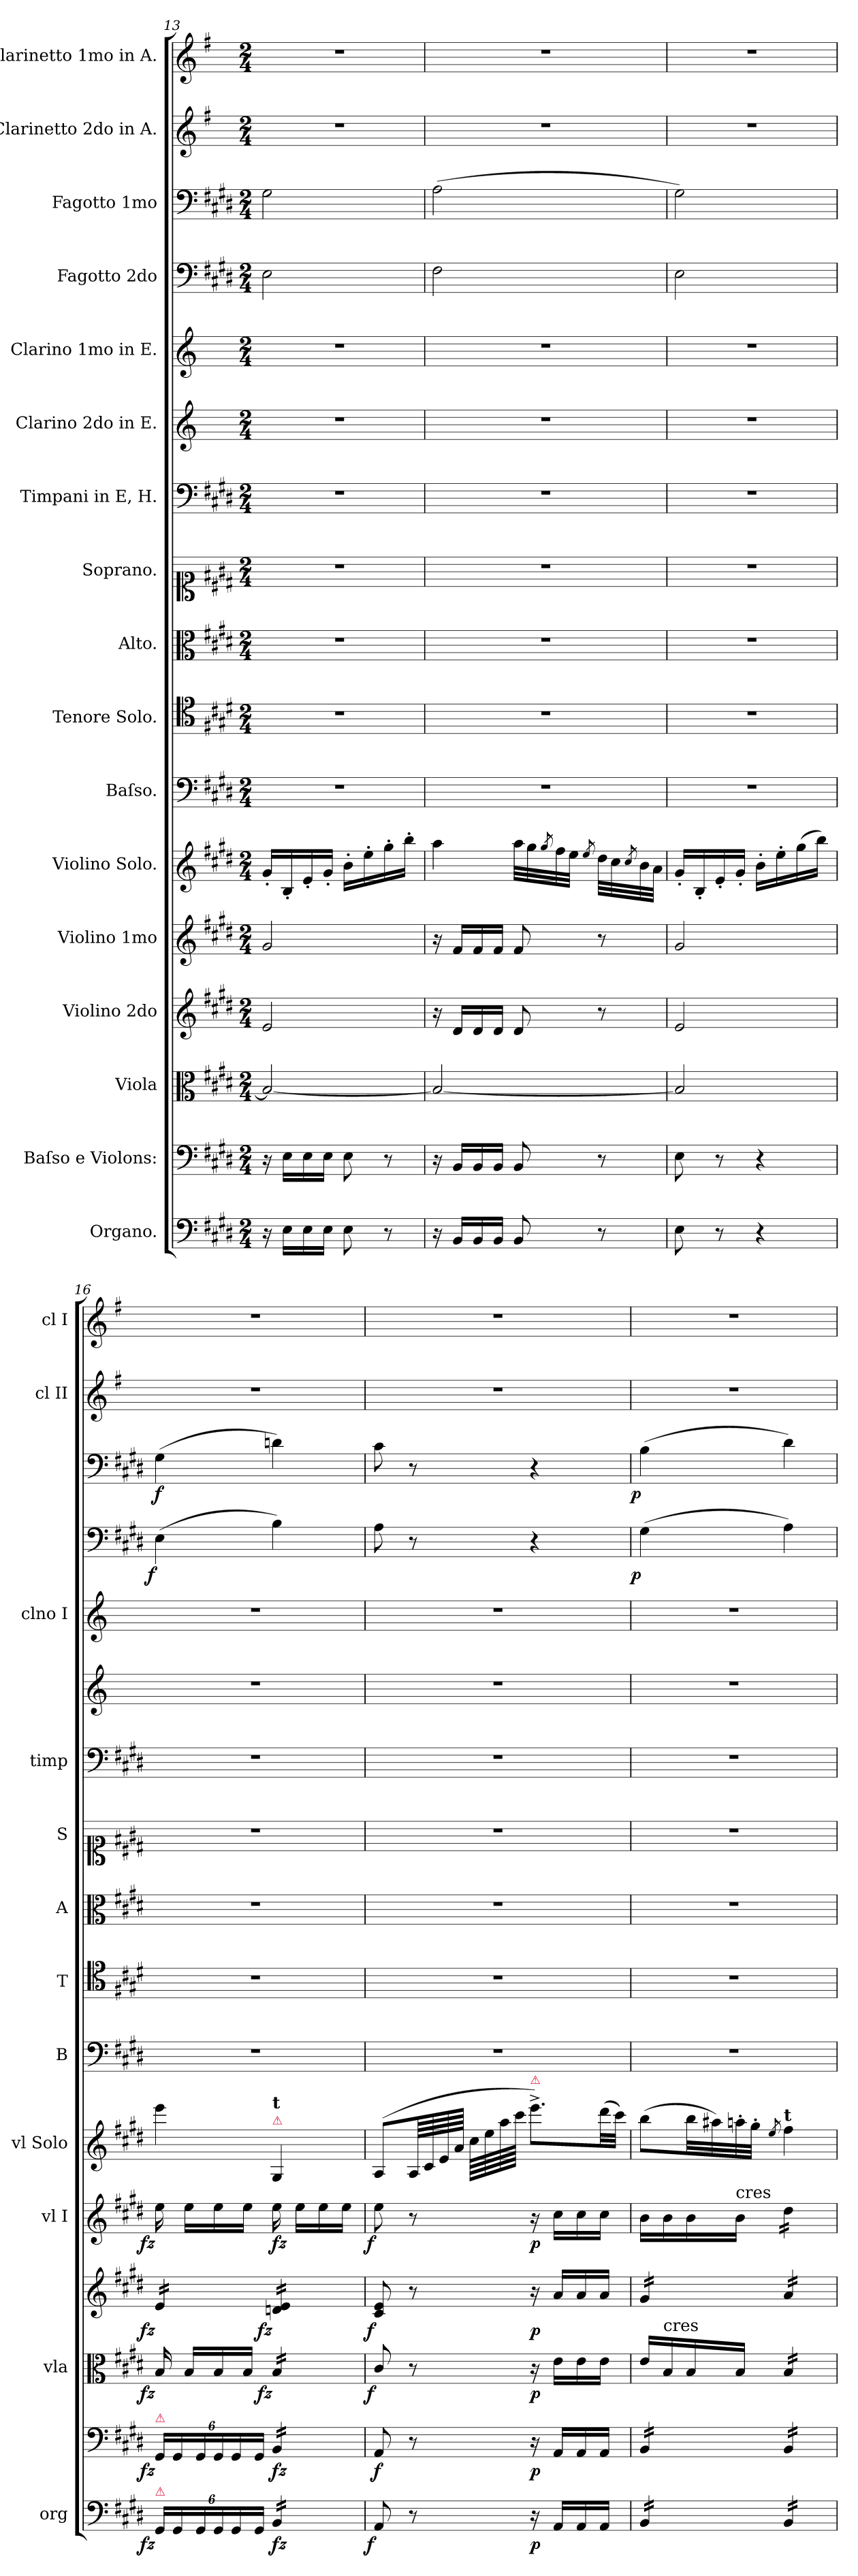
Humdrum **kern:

**kern	**dynam	**kern	**dynam	**kern	**dynam	**kern	**dynam	**kern	**dynam	**kern	**kern	**kern	**kern	**kern	**kern	**kern	**kern	**kern	**dynam	**kern	**dynam	**kern	**kern
*part17	*part17	*part16	*part16	*part15	*part15	*part14	*part14	*part13	*part13	*part12	*part11	*part10	*part9	*part8	*part7	*part6	*part5	*part4	*part4	*part3	*part3	*part2	*part1
*staff17	*staff17	*staff16	*staff16	*staff15	*staff15	*staff14	*staff14	*staff13	*staff13	*staff12	*staff11	*staff10	*staff9	*staff8	*staff7	*staff6	*staff5	*staff4	*staff4	*staff3	*staff3	*staff2	*staff1
*I"Organo.	*	*I"Baſso e Violons:	*	*I"Viola	*	*I"Violino 2do	*	*I"Violino 1mo	*	*I"Violino Solo.	*I"Baſso.	*I"Tenore Solo.	*I"Alto.	*I"Soprano.	*I"Timpani in E, H.	*I"Clarino 2do in E.	*I"Clarino 1mo in E.	*I"Fagotto 2do	*	*I"Fagotto 1mo	*	*I"Clarinetto 2do in A.	*I"Clarinetto 1mo in A.
*I'org	*	*	*	*I'vla	*	*	*	*I'vl I	*	*I'vl Solo	*I'B	*I'T	*I'A	*I'S	*I'timp	*	*I'clno I	*	*	*	*	*I'cl II	*I'cl I
*clefF4	*	*clefF4	*	*clefC3	*	*clefG2	*	*clefG2	*	*clefG2	*clefF4	*clefC4	*clefC3	*clefC1	*clefF4	*clefG2	*clefG2	*clefF4	*	*clefF4	*	*clefG2	*clefG2
*	*	*	*	*	*	*	*	*	*	*	*	*	*	*	*	*ITrd-2c-4	*ITrd-2c-4	*	*	*	*	*ITrd2c3	*ITrd2c3
*k[f#c#g#d#]	*	*k[f#c#g#d#]	*	*k[f#c#g#d#]	*	*k[f#c#g#d#]	*	*k[f#c#g#d#]	*	*k[f#c#g#d#]	*k[f#c#g#d#]	*k[f#c#g#d#]	*k[f#c#g#d#]	*k[f#c#g#d#]	*k[f#c#g#d#]	*k[f#c#g#d#]	*k[f#c#g#d#]	*k[f#c#g#d#]	*	*k[f#c#g#d#]	*	*k[f#c#g#d#]	*k[f#c#g#d#]
*M2/4	*	*M2/4	*	*M2/4	*	*M2/4	*	*M2/4	*	*M2/4	*M2/4	*M2/4	*M2/4	*M2/4	*M2/4	*M2/4	*M2/4	*M2/4	*	*M2/4	*	*M2/4	*M2/4
=13	=13	=13	=13	=13	=13	=13	=13	=13	=13	=13	=13	=13	=13	=13	=13	=13	=13	=13	=13	=13	=13	=13	=13
16r	.	16r	.	2B/_>	.	2e/	.	2g#/	.	16g#'/LL	2r	2r	2r	2r	2r	2r	2r	2E\	.	2G#\	.	2r	2r
16E\LL	.	16E\LL	.	.	.	.	.	.	.	16B'/	.	.	.	.	.	.	.	.	.	.	.	.	.
16E\	.	16E\	.	.	.	.	.	.	.	16e'/	.	.	.	.	.	.	.	.	.	.	.	.	.
16E\JJ	.	16E\JJ	.	.	.	.	.	.	.	16g#'/JJ	.	.	.	.	.	.	.	.	.	.	.	.	.
8E\	.	8E\	.	.	.	.	.	.	.	16b'\LL	.	.	.	.	.	.	.	.	.	.	.	.	.
.	.	.	.	.	.	.	.	.	.	16ee'\	.	.	.	.	.	.	.	.	.	.	.	.	.
8r	.	8r	.	.	.	.	.	.	.	16gg#'\	.	.	.	.	.	.	.	.	.	.	.	.	.
.	.	.	.	.	.	.	.	.	.	16bb'\JJ	.	.	.	.	.	.	.	.	.	.	.	.	.
=14	=14	=14	=14	=14	=14	=14	=14	=14	=14	=14	=14	=14	=14	=14	=14	=14	=14	=14	=14	=14	=14	=14	=14
16r	.	16r	.	2B/_	.	16r	.	16r	.	4aa\	2r	2r	2r	2r	2r	2r	2r	2F#\	.	(2A\	.	2r	2r
16BB/LL	.	16BB/LL	.	.	.	16d#/LL	.	16f#/LL	.	.	.	.	.	.	.	.	.	.	.	.	.	.	.
16BB/	.	16BB/	.	.	.	16d#/	.	16f#/	.	.	.	.	.	.	.	.	.	.	.	.	.	.	.
16BB/JJ	.	16BB/JJ	.	.	.	16d#/JJ	.	16f#/JJ	.	.	.	.	.	.	.	.	.	.	.	.	.	.	.
8BB/	.	8BB/	.	.	.	8d#/	.	8f#/	.	32aa\LLL	.	.	.	.	.	.	.	.	.	.	.	.	.
.	.	.	.	.	.	.	.	.	.	32gg#\	.	.	.	.	.	.	.	.	.	.	.	.	.
.	.	.	.	.	.	.	.	.	.	8qgg#/	.	.	.	.	.	.	.	.	.	.	.	.	.
.	.	.	.	.	.	.	.	.	.	32ff#\	.	.	.	.	.	.	.	.	.	.	.	.	.
.	.	.	.	.	.	.	.	.	.	32ee\JJJ	.	.	.	.	.	.	.	.	.	.	.	.	.
.	.	.	.	.	.	.	.	.	.	8qee/	.	.	.	.	.	.	.	.	.	.	.	.	.
8r	.	8r	.	.	.	8r	.	8r	.	32dd#\LLL	.	.	.	.	.	.	.	.	.	.	.	.	.
.	.	.	.	.	.	.	.	.	.	32cc#\	.	.	.	.	.	.	.	.	.	.	.	.	.
.	.	.	.	.	.	.	.	.	.	8qcc#/	.	.	.	.	.	.	.	.	.	.	.	.	.
.	.	.	.	.	.	.	.	.	.	32b\	.	.	.	.	.	.	.	.	.	.	.	.	.
.	.	.	.	.	.	.	.	.	.	32a\JJJ	.	.	.	.	.	.	.	.	.	.	.	.	.
=15	=15	=15	=15	=15	=15	=15	=15	=15	=15	=15	=15	=15	=15	=15	=15	=15	=15	=15	=15	=15	=15	=15	=15
8E\	.	8E\	.	2B/]	.	2e/	.	2g#/	.	16g#'/LL	2r	2r	2r	2r	2r	2r	2r	2E\	.	2G#\)	.	2r	2r
.	.	.	.	.	.	.	.	.	.	16B'/	.	.	.	.	.	.	.	.	.	.	.	.	.
8r	.	8r	.	.	.	.	.	.	.	16e'/	.	.	.	.	.	.	.	.	.	.	.	.	.
.	.	.	.	.	.	.	.	.	.	16g#'/JJ	.	.	.	.	.	.	.	.	.	.	.	.	.
4r	.	4r	.	.	.	.	.	.	.	16b'\LL	.	.	.	.	.	.	.	.	.	.	.	.	.
.	.	.	.	.	.	.	.	.	.	16ee'\	.	.	.	.	.	.	.	.	.	.	.	.	.
.	.	.	.	.	.	.	.	.	.	(16gg#\	.	.	.	.	.	.	.	.	.	.	.	.	.
.	.	.	.	.	.	.	.	.	.	16bb\JJ)	.	.	.	.	.	.	.	.	.	.	.	.	.
=16	=16	=16	=16	=16	=16	=16	=16	=16	=16	=16	=16	=16	=16	=16	=16	=16	=16	=16	=16	=16	=16	=16	=16
!	!	!LO:TX:a:color=crimson:t=⚠	!	!	!	!	!	!	!	!	!	!	!	!	!	!	!	!	!	!	!	!	!
!LO:TX:a:color=crimson:t=⚠	!	!	!	!	!	!	!	!	!	!	!	!	!	!	!	!	!	!	!	!	!	!	!
!	!LO:DY:rj	!	!LO:DY:rj	!	!LO:DY:rj	!	!LO:DY:rj	!	!LO:DY:rj	!	!	!	!	!	!	!	!	!	!LO:DY:rj	!	!	!	!
*	*	*	*	*	*	*tremolo	*	*	*	*	*	*	*	*	*	*	*	*	*	*	*	*	*
24GG#/LL	fz	24GG#/LL	fz	16B/	fz	16e/LL	fz	16ee\	fz	4eee\	2r	2r	2r	2r	2r	2r	2r	(4E\	f	(4G#\	f	2r	2r
24GG#/	.	24GG#/	.	.	.	.	.	.	.	.	.	.	.	.	.	.	.	.	.	.	.	.	.
.	.	.	.	16B/LL	.	16e/	.	16ee\LL	.	.	.	.	.	.	.	.	.	.	.	.	.	.	.
24GG#/	.	24GG#/	.	.	.	.	.	.	.	.	.	.	.	.	.	.	.	.	.	.	.	.	.
24GG#/	.	24GG#/	.	16B/	.	16e/	.	16ee\	.	.	.	.	.	.	.	.	.	.	.	.	.	.	.
24GG#/	.	24GG#/	.	.	.	.	.	.	.	.	.	.	.	.	.	.	.	.	.	.	.	.	.
.	.	.	.	16B/JJ	.	16e/JJ	.	16ee\JJ	.	.	.	.	.	.	.	.	.	.	.	.	.	.	.
24GG#/JJ	.	24GG#/JJ	.	.	.	.	.	.	.	.	.	.	.	.	.	.	.	.	.	.	.	.	.
!	!	!	!	!	!	!	!	!	!	!LO:TX:a:color=crimson:t=⚠	!	!	!	!	!	!	!	!	!	!	!	!	!
!	!	!	!	!	!	!	!	!	!	!LO:TX:a:B:t=t	!	!	!	!	!	!	!	!	!	!	!	!	!
!	!	!	!	!	!LO:DY:rj	!	!LO:DY:rj	!	!	!	!	!	!	!	!	!	!	!	!	!	!	!	!
*tremolo	*	*	*	*	*	*	*	*	*	*	*	*	*	*	*	*	*	*	*	*	*	*	*
*	*	*tremolo	*	*	*	*	*	*	*	*	*	*	*	*	*	*	*	*	*	*	*	*	*
*	*	*	*	*tremolo	*	*	*	*	*	*	*	*	*	*	*	*	*	*	*	*	*	*	*
16BB/LL	fz	16BB/LL	fz	16B/LL	fz	16dn/ 16e/LL	fz	16ee\	fz	4G#/	.	.	.	.	.	.	.	4B\)	.	4dn\)	.	.	.
16BB/	.	16BB/	.	16B/	.	16dn/ 16e/	.	16ee\LL	.	.	.	.	.	.	.	.	.	.	.	.	.	.	.
16BB/	.	16BB/	.	16B/	.	16dn/ 16e/	.	16ee\	.	.	.	.	.	.	.	.	.	.	.	.	.	.	.
16BB/JJ	.	16BB/JJ	.	16B/JJ	.	16dn/ 16e/JJ	.	16ee\JJ	.	.	.	.	.	.	.	.	.	.	.	.	.	.	.
*	*	*	*	*	*	*Xtremolo	*	*	*	*	*	*	*	*	*	*	*	*	*	*	*	*	*
*	*	*	*	*Xtremolo	*	*	*	*	*	*	*	*	*	*	*	*	*	*	*	*	*	*	*
*	*	*Xtremolo	*	*	*	*	*	*	*	*	*	*	*	*	*	*	*	*	*	*	*	*	*
*Xtremolo	*	*	*	*	*	*	*	*	*	*	*	*	*	*	*	*	*	*	*	*	*	*	*
=17	=17	=17	=17	=17	=17	=17	=17	=17	=17	=17	=17	=17	=17	=17	=17	=17	=17	=17	=17	=17	=17	=17	=17
!	!LO:DY:rj	!	!	!	!LO:DY:rj	!	!LO:DY:rj	!	!LO:DY:rj	!	!	!	!	!	!	!	!	!	!	!	!	!	!
8AA/	f	8AA/	f	8c#/	f	8c#/ 8e/	f	8ee\	f	(8A/L	2r	2r	2r	2r	2r	2r	2r	8A\	.	8c#\	.	2r	2r
8r	.	8r	.	8r	.	8r	.	8r	.	64A/LLL	.	.	.	.	.	.	.	8r	.	8r	.	.	.
.	.	.	.	.	.	.	.	.	.	64c#/	.	.	.	.	.	.	.	.	.	.	.	.	.
.	.	.	.	.	.	.	.	.	.	64e/	.	.	.	.	.	.	.	.	.	.	.	.	.
.	.	.	.	.	.	.	.	.	.	64a/JJJJ	.	.	.	.	.	.	.	.	.	.	.	.	.
.	.	.	.	.	.	.	.	.	.	64cc#\LLLL	.	.	.	.	.	.	.	.	.	.	.	.	.
.	.	.	.	.	.	.	.	.	.	64ee\	.	.	.	.	.	.	.	.	.	.	.	.	.
.	.	.	.	.	.	.	.	.	.	64aa\	.	.	.	.	.	.	.	.	.	.	.	.	.
.	.	.	.	.	.	.	.	.	.	64ccc#\JJJJ	.	.	.	.	.	.	.	.	.	.	.	.	.
!	!	!	!	!	!	!	!	!	!	!LO:TX:a:color=crimson:t=⚠	!	!	!	!	!	!	!	!	!	!	!	!	!
16r	p	16r	p	16r	p	16r	p	16r	p	8.eee^<\L)	.	.	.	.	.	.	.	4r	.	4r	.	.	.
16AA/LL	.	16AA/LL	.	16e\LL	.	16a/LL	.	16cc#\LL	.	.	.	.	.	.	.	.	.	.	.	.	.	.	.
16AA/	.	16AA/	.	16e\	.	16a/	.	16cc#\	.	.	.	.	.	.	.	.	.	.	.	.	.	.	.
16AA/JJ	.	16AA/JJ	.	16e\JJ	.	16a/JJ	.	16cc#\JJ	.	(32ddd#\LL	.	.	.	.	.	.	.	.	.	.	.	.	.
.	.	.	.	.	.	.	.	.	.	32ccc#\JJJ)	.	.	.	.	.	.	.	.	.	.	.	.	.
=18	=18	=18	=18	=18	=18	=18	=18	=18	=18	=18	=18	=18	=18	=18	=18	=18	=18	=18	=18	=18	=18	=18	=18
!	!	!	!	!	!	!LO:TX:t=cres	!	!	!	!	!	!	!	!	!	!	!	!	!	!	!	!	!
!	!	!	!	!	!	!	!	!	!	!	!	!	!	!	!	!	!	!	!LO:DY:rj	!	!LO:DY:rj	!	!
*tremolo	*	*	*	*	*	*	*	*	*	*	*	*	*	*	*	*	*	*	*	*	*	*	*
*	*	*tremolo	*	*	*	*	*	*	*	*	*	*	*	*	*	*	*	*	*	*	*	*	*
*	*	*	*	*	*	*tremolo	*	*	*	*	*	*	*	*	*	*	*	*	*	*	*	*	*
16BB/LL	.	16BB/LL	.	16e/LL	.	16g#/LL	.	16b\LL	.	(8bb\L	2r	2r	2r	2r	2r	2r	2r	(4G#\	p	(4B\	p	2r	2r
!	!	!	!	!LO:TX:t=cres	!	!	!	!	!	!	!	!	!	!	!	!	!	!	!	!	!	!	!
16BB/	.	16BB/	.	16B/	.	16g#/	.	16b\	.	.	.	.	.	.	.	.	.	.	.	.	.	.	.
16BB/	.	16BB/	.	16B/	.	16g#/	.	16b\	.	32bb\LL	.	.	.	.	.	.	.	.	.	.	.	.	.
.	.	.	.	.	.	.	.	.	.	32aa#X\)	.	.	.	.	.	.	.	.	.	.	.	.	.
!	!	!	!	!	!	!	!	!LO:TX:t=cres	!	!	!	!	!	!	!	!	!	!	!	!	!	!	!
16BB/JJ	.	16BB/JJ	.	16B/JJ	.	16g#/JJ	.	16b\JJ	.	32aan'\	.	.	.	.	.	.	.	.	.	.	.	.	.
.	.	.	.	.	.	.	.	.	.	32gg#'\JJJ	.	.	.	.	.	.	.	.	.	.	.	.	.
.	.	.	.	.	.	.	.	.	.	8qee/	.	.	.	.	.	.	.	.	.	.	.	.	.
!	!	!	!	!	!	!	!	!	!	!LO:TX:a:B:t=t	!	!	!	!	!	!	!	!	!	!	!	!	!
*	*	*	*	*tremolo	*	*	*	*	*	*	*	*	*	*	*	*	*	*	*	*	*	*	*
*	*	*	*	*	*	*	*	*tremolo	*	*	*	*	*	*	*	*	*	*	*	*	*	*	*
16BB/LL	.	16BB/LL	.	16B/LL	.	16a/LL	.	16dd#\LL	.	4ff#\	.	.	.	.	.	.	.	4A\)	.	4d#\)	.	.	.
16BB/	.	16BB/	.	16B/	.	16a/	.	16dd#\	.	.	.	.	.	.	.	.	.	.	.	.	.	.	.
16BB/	.	16BB/	.	16B/	.	16a/	.	16dd#\	.	.	.	.	.	.	.	.	.	.	.	.	.	.	.
16BB/JJ	.	16BB/JJ	.	16B/JJ	.	16a/JJ	.	16dd#\JJ	.	.	.	.	.	.	.	.	.	.	.	.	.	.	.
*	*	*	*	*	*	*	*	*Xtremolo	*	*	*	*	*	*	*	*	*	*	*	*	*	*	*
*	*	*	*	*	*	*Xtremolo	*	*	*	*	*	*	*	*	*	*	*	*	*	*	*	*	*
*	*	*	*	*Xtremolo	*	*	*	*	*	*	*	*	*	*	*	*	*	*	*	*	*	*	*
*	*	*Xtremolo	*	*	*	*	*	*	*	*	*	*	*	*	*	*	*	*	*	*	*	*	*
*Xtremolo	*	*	*	*	*	*	*	*	*	*	*	*	*	*	*	*	*	*	*	*	*	*	*
=	=	=	=	=	=	=	=	=	=	=	=	=	=	=	=	=	=	=	=	=	=	=	=
*-	*-	*-	*-	*-	*-	*-	*-	*-	*-	*-	*-	*-	*-	*-	*-	*-	*-	*-	*-	*-	*-	*-	*-
